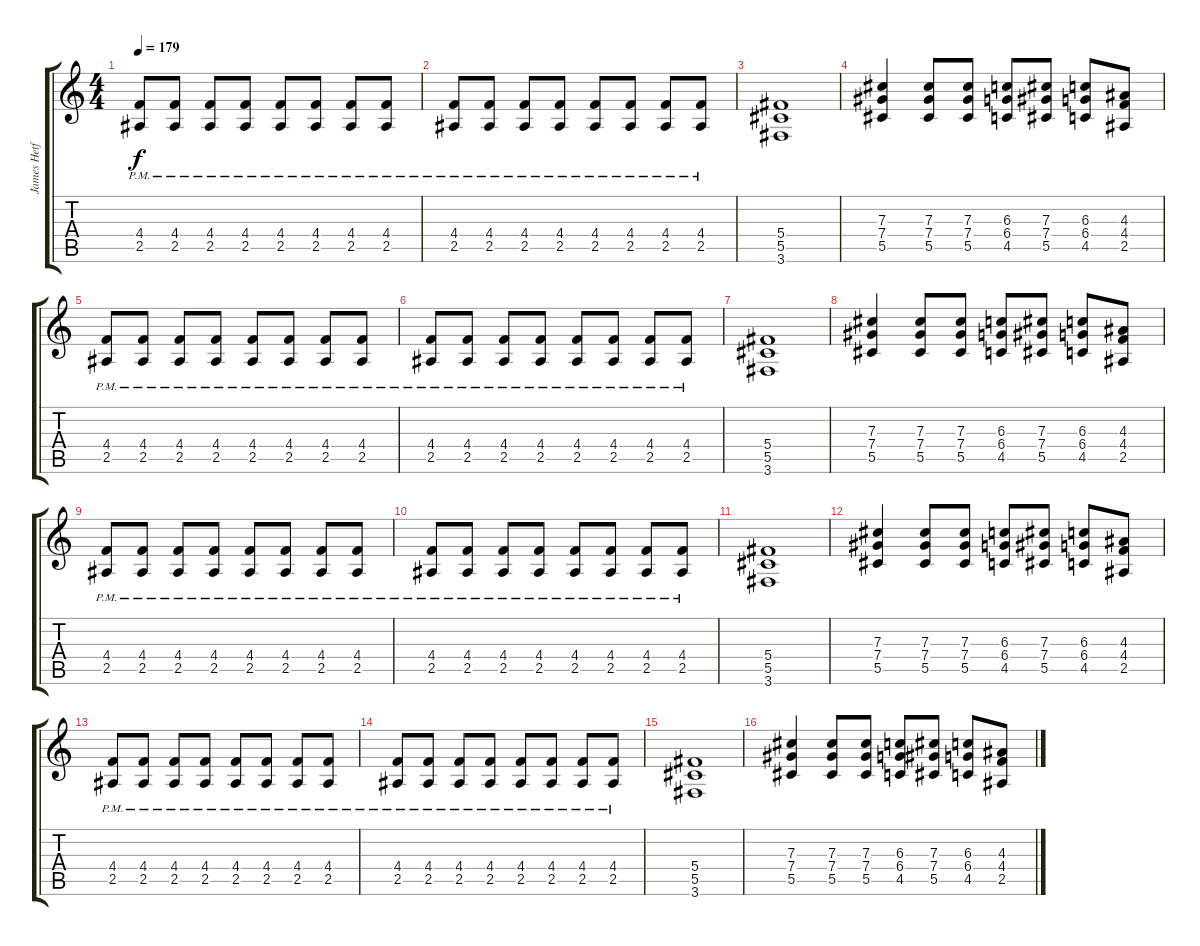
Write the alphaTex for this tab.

\track ("James Hetfield" "James Hetf") {instrument distortionguitar}
\staff {score tabs}
\tuning (Eb4 Bb3 Gb3 Db3 Ab2 Eb2) {hide}
\ts (4 4)
\tempo 179
\clef g2
\ks c
(4.4{pm} 2.5{pm}).8{dy f} (4.4{pm} 2.5{pm}).8 (4.4{pm} 2.5{pm}).8 (4.4{pm} 2.5{pm}).8 (4.4{pm} 2.5{pm}).8 (4.4{pm} 2.5{pm}).8 (4.4{pm} 2.5{pm}).8 (4.4{pm} 2.5{pm}).8 |
(4.4{pm} 2.5{pm}).8 (4.4{pm} 2.5{pm}).8 (4.4{pm} 2.5{pm}).8 (4.4{pm} 2.5{pm}).8 (4.4{pm} 2.5{pm}).8 (4.4{pm} 2.5{pm}).8 (4.4{pm} 2.5{pm}).8 (4.4{pm} 2.5{pm}).8 |
(5.4 5.5 3.6).1 |
(7.3 7.4 5.5).4 (7.3 7.4 5.5).8 (7.3 7.4 5.5).8 (6.3 6.4 4.5).8 (7.3 7.4 5.5).8 (6.3 6.4 4.5).8 (4.3 4.4 2.5).8 |
(4.4{pm} 2.5{pm}).8 (4.4{pm} 2.5{pm}).8 (4.4{pm} 2.5{pm}).8 (4.4{pm} 2.5{pm}).8 (4.4{pm} 2.5{pm}).8 (4.4{pm} 2.5{pm}).8 (4.4{pm} 2.5{pm}).8 (4.4{pm} 2.5{pm}).8 |
(4.4{pm} 2.5{pm}).8 (4.4{pm} 2.5{pm}).8 (4.4{pm} 2.5{pm}).8 (4.4{pm} 2.5{pm}).8 (4.4{pm} 2.5{pm}).8 (4.4{pm} 2.5{pm}).8 (4.4{pm} 2.5{pm}).8 (4.4{pm} 2.5{pm}).8 |
(5.4 5.5 3.6).1 |
(7.3 7.4 5.5).4 (7.3 7.4 5.5).8 (7.3 7.4 5.5).8 (6.3 6.4 4.5).8 (7.3 7.4 5.5).8 (6.3 6.4 4.5).8 (4.3 4.4 2.5).8 |
(4.4{pm} 2.5{pm}).8 (4.4{pm} 2.5{pm}).8 (4.4{pm} 2.5{pm}).8 (4.4{pm} 2.5{pm}).8 (4.4{pm} 2.5{pm}).8 (4.4{pm} 2.5{pm}).8 (4.4{pm} 2.5{pm}).8 (4.4{pm} 2.5{pm}).8 |
(4.4{pm} 2.5{pm}).8 (4.4{pm} 2.5{pm}).8 (4.4{pm} 2.5{pm}).8 (4.4{pm} 2.5{pm}).8 (4.4{pm} 2.5{pm}).8 (4.4{pm} 2.5{pm}).8 (4.4{pm} 2.5{pm}).8 (4.4{pm} 2.5{pm}).8 |
(5.4 5.5 3.6).1 |
(7.3 7.4 5.5).4 (7.3 7.4 5.5).8 (7.3 7.4 5.5).8 (6.3 6.4 4.5).8 (7.3 7.4 5.5).8 (6.3 6.4 4.5).8 (4.3 4.4 2.5).8 |
(4.4{pm} 2.5{pm}).8 (4.4{pm} 2.5{pm}).8 (4.4{pm} 2.5{pm}).8 (4.4{pm} 2.5{pm}).8 (4.4{pm} 2.5{pm}).8 (4.4{pm} 2.5{pm}).8 (4.4{pm} 2.5{pm}).8 (4.4{pm} 2.5{pm}).8 |
(4.4{pm} 2.5{pm}).8 (4.4{pm} 2.5{pm}).8 (4.4{pm} 2.5{pm}).8 (4.4{pm} 2.5{pm}).8 (4.4{pm} 2.5{pm}).8 (4.4{pm} 2.5{pm}).8 (4.4{pm} 2.5{pm}).8 (4.4{pm} 2.5{pm}).8 |
(5.4 5.5 3.6).1 |
(7.3 7.4 5.5).4 (7.3 7.4 5.5).8 (7.3 7.4 5.5).8 (6.3 6.4 4.5).8 (7.3 7.4 5.5).8 (6.3 6.4 4.5).8 (4.3 4.4 2.5).8
